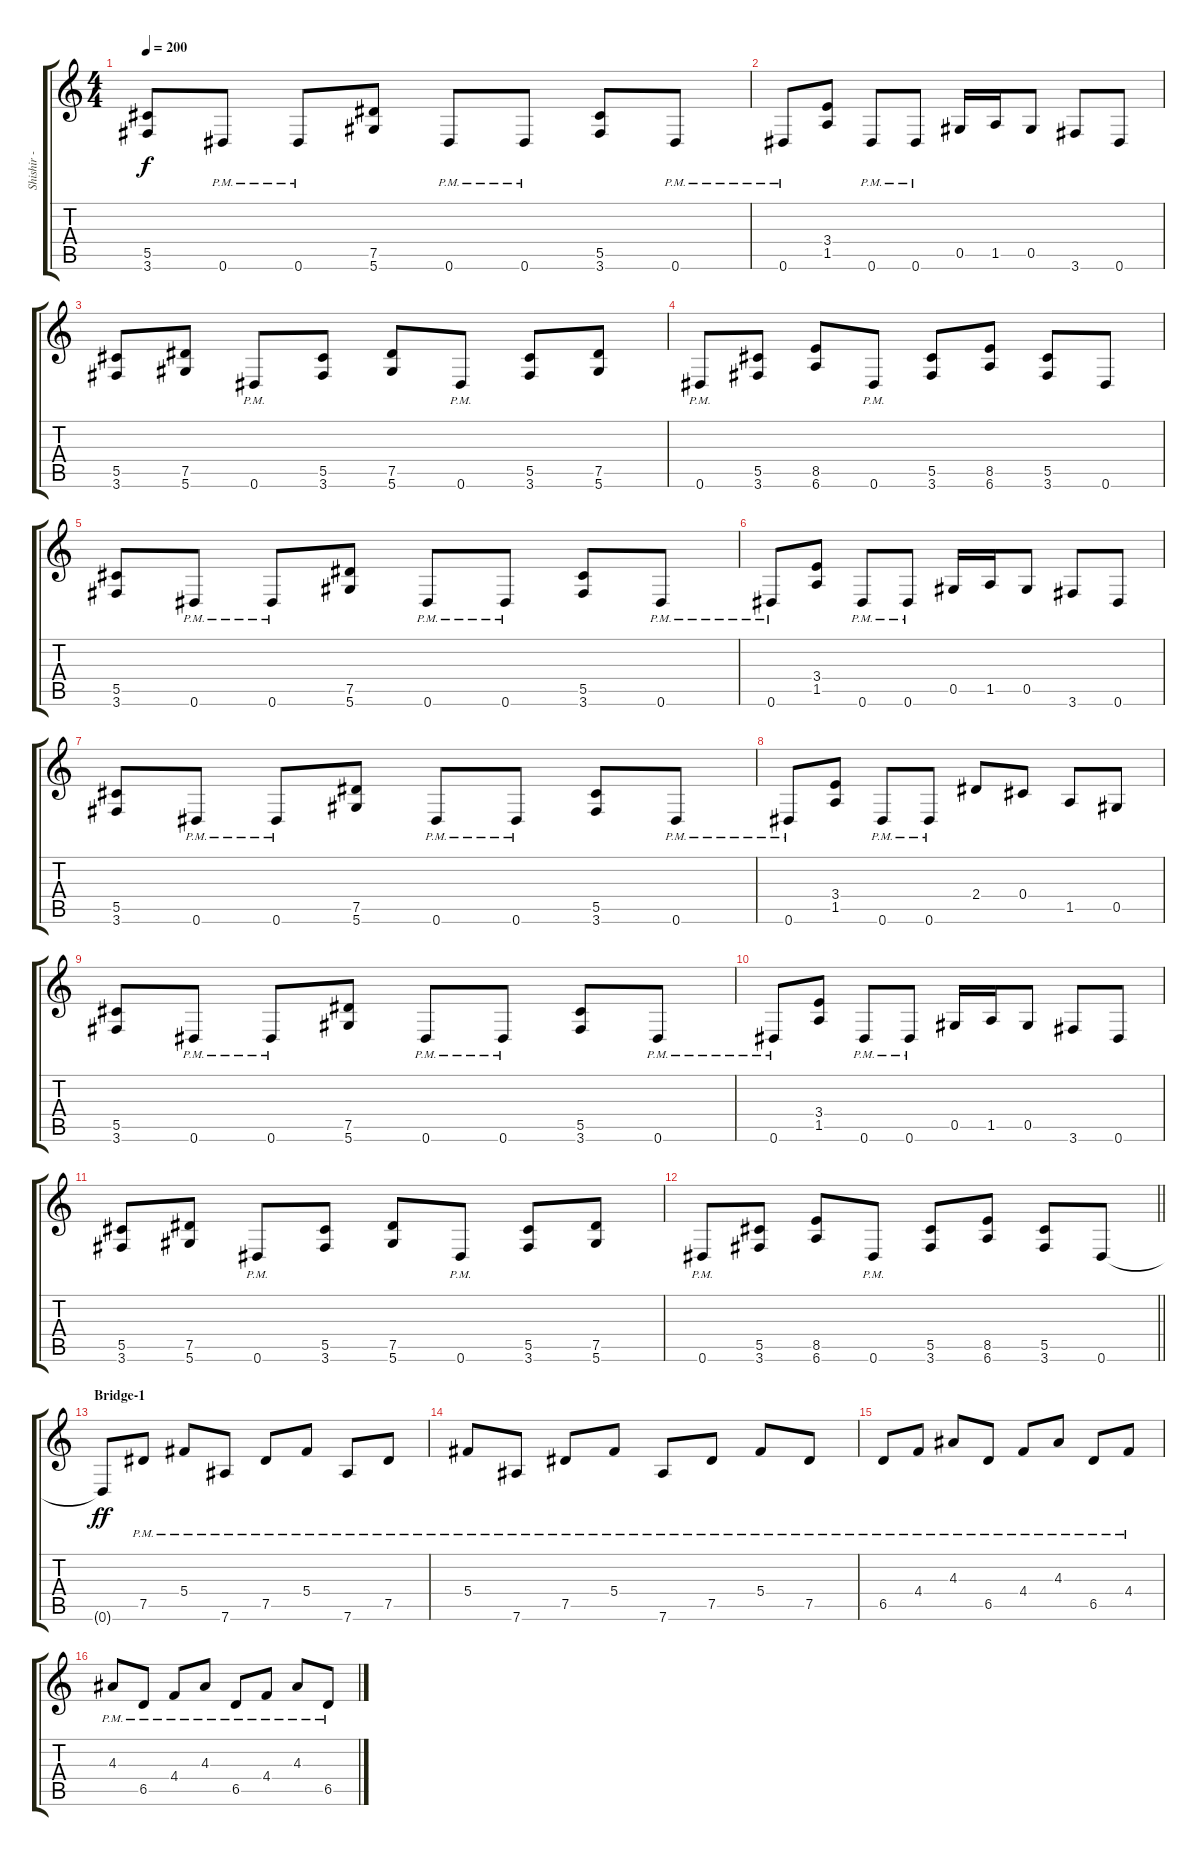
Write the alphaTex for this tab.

\track ("Shishir - Lead" "Shishir - ") {instrument distortionguitar}
\staff {score tabs}
\tuning (Eb4 Bb3 Gb3 Db3 Ab2 Eb2) {hide}
\ts (4 4)
\tempo 200
\clef g2
\ks c
(5.5 3.6).8{dy f} 0.6{pm}.8 0.6{pm}.8 (7.5 5.6).8 0.6{pm}.8 0.6{pm}.8 (5.5 3.6).8 0.6{pm}.8 |
0.6{pm}.8 (3.4 1.5).8 0.6{pm}.8 0.6{pm}.8 0.5.16 1.5.16 0.5.8 3.6.8 0.6.8 |
(5.5 3.6).8 (7.5 5.6).8 0.6{pm}.8 (5.5 3.6).8 (7.5 5.6).8 0.6{pm}.8 (5.5 3.6).8 (7.5 5.6).8 |
0.6{pm}.8 (5.5 3.6).8 (8.5 6.6).8 0.6{pm}.8 (5.5 3.6).8 (8.5 6.6).8 (5.5 3.6).8 0.6.8 |
(5.5 3.6).8 0.6{pm}.8 0.6{pm}.8 (7.5 5.6).8 0.6{pm}.8 0.6{pm}.8 (5.5 3.6).8 0.6{pm}.8 |
0.6{pm}.8 (3.4 1.5).8 0.6{pm}.8 0.6{pm}.8 0.5.16 1.5.16 0.5.8 3.6.8 0.6.8 |
(5.5 3.6).8 0.6{pm}.8 0.6{pm}.8 (7.5 5.6).8 0.6{pm}.8 0.6{pm}.8 (5.5 3.6).8 0.6{pm}.8 |
0.6{pm}.8 (3.4 1.5).8 0.6{pm}.8 0.6{pm}.8 2.4.8 0.4.8 1.5.8 0.5.8 |
(5.5 3.6).8 0.6{pm}.8 0.6{pm}.8 (7.5 5.6).8 0.6{pm}.8 0.6{pm}.8 (5.5 3.6).8 0.6{pm}.8 |
0.6{pm}.8 (3.4 1.5).8 0.6{pm}.8 0.6{pm}.8 0.5.16 1.5.16 0.5.8 3.6.8 0.6.8 |
(5.5 3.6).8 (7.5 5.6).8 0.6{pm}.8 (5.5 3.6).8 (7.5 5.6).8 0.6{pm}.8 (5.5 3.6).8 (7.5 5.6).8 |
\barLineRight lightlight
0.6{pm}.8 (5.5 3.6).8 (8.5 6.6).8 0.6{pm}.8 (5.5 3.6).8 (8.5 6.6).8 (5.5 3.6).8 0.6.8 |
\section ("" "Bridge-1")
0.6{t}.8{dy ff} 7.5{pm}.8 5.4{pm}.8 7.6{pm}.8 7.5{pm}.8 5.4{pm}.8 7.6{pm}.8 7.5{pm}.8 |
5.4{pm}.8 7.6{pm}.8 7.5{pm}.8 5.4{pm}.8 7.6{pm}.8 7.5{pm}.8 5.4{pm}.8 7.5{pm}.8 |
6.5{pm}.8 4.4{pm}.8 4.3{pm}.8 6.5{pm}.8 4.4{pm}.8 4.3{pm}.8 6.5{pm}.8 4.4{pm}.8 |
4.3{pm}.8 6.5{pm}.8 4.4{pm}.8 4.3{pm}.8 6.5{pm}.8 4.4{pm}.8 4.3{pm}.8 6.5{pm}.8
